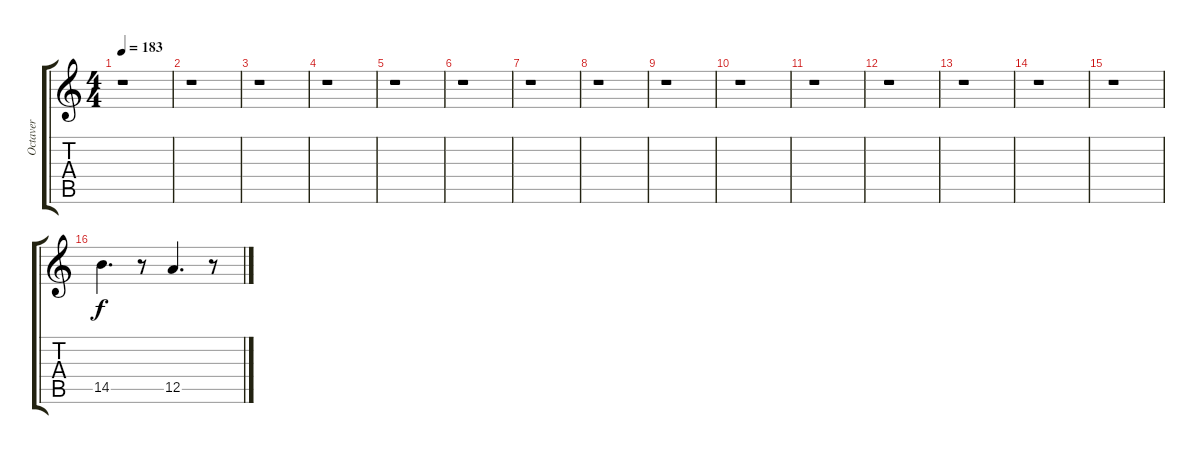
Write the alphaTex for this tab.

\track ("Octaver" "Octaver") {instrument distortionguitar}
\staff {score tabs}
\tuning (E4 B3 G3 D3 A2 E2) {hide}
\ts (4 4)
\tempo 183
\clef g2
\ks c
r.1{dy f} |
r.1 |
r.1 |
r.1 |
r.1 |
r.1 |
r.1 |
r.1 |
r.1 |
r.1 |
r.1 |
r.1 |
r.1 |
r.1 |
r.1 |
14.5.4{d} r.8 12.5.4{d} r.8
